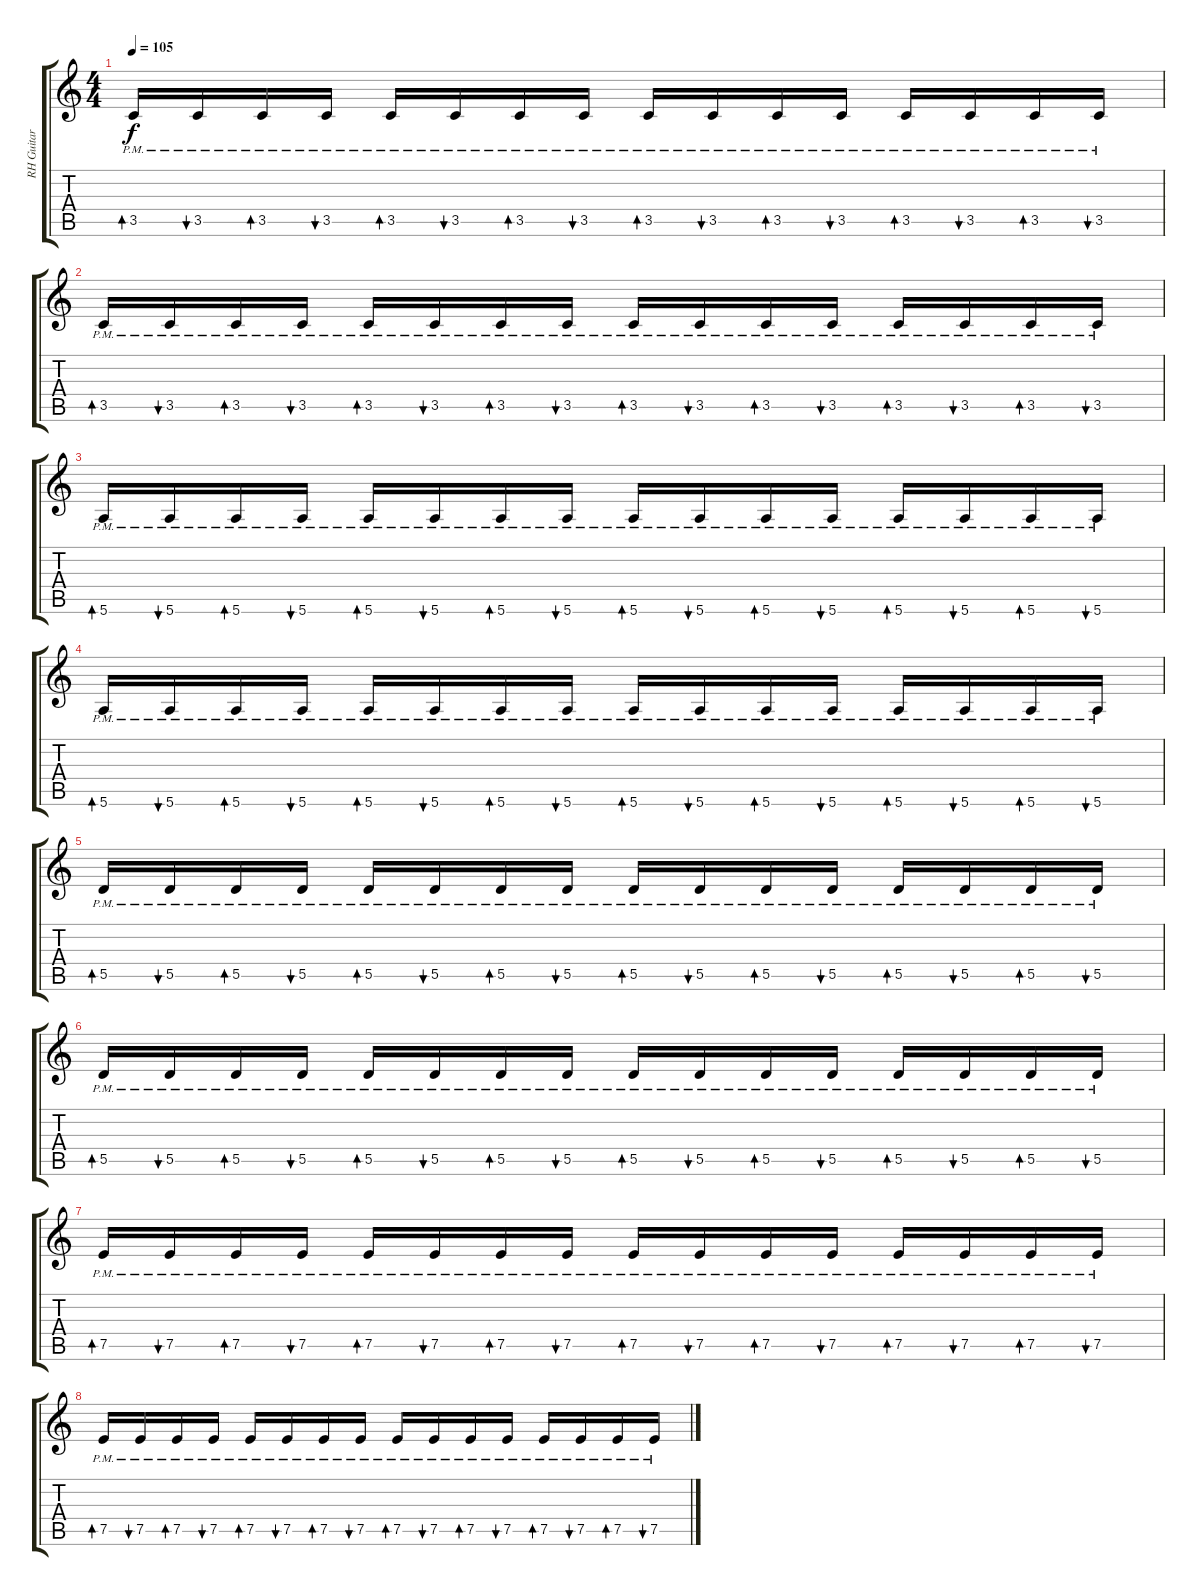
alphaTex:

\track ("RH Guitar" "RH Guitar") {instrument overdrivenguitar}
\staff {score tabs}
\tuning (E4 B3 G3 D3 A2 E2) {hide}
\ts (4 4)
\tempo 105
\clef g2
\ks c
3.5{pm}.16{bd 60 dy f} 3.5{pm}.16{bu 60} 3.5{pm}.16{bd 60} 3.5{pm}.16{bu 60} 3.5{pm}.16{bd 60} 3.5{pm}.16{bu 60} 3.5{pm}.16{bd 60} 3.5{pm}.16{bu 60} 3.5{pm}.16{bd 60} 3.5{pm}.16{bu 60} 3.5{pm}.16{bd 60} 3.5{pm}.16{bu 60} 3.5{pm}.16{bd 60} 3.5{pm}.16{bu 60} 3.5{pm}.16{bd 60} 3.5{pm}.16{bu 60} |
3.5{pm}.16{bd 60} 3.5{pm}.16{bu 60} 3.5{pm}.16{bd 60} 3.5{pm}.16{bu 60} 3.5{pm}.16{bd 60} 3.5{pm}.16{bu 60} 3.5{pm}.16{bd 60} 3.5{pm}.16{bu 60} 3.5{pm}.16{bd 60} 3.5{pm}.16{bu 60} 3.5{pm}.16{bd 60} 3.5{pm}.16{bu 60} 3.5{pm}.16{bd 60} 3.5{pm}.16{bu 60} 3.5{pm}.16{bd 60} 3.5{pm}.16{bu 60} |
5.6{pm}.16{bd 60} 5.6{pm}.16{bu 60} 5.6{pm}.16{bd 60} 5.6{pm}.16{bu 60} 5.6{pm}.16{bd 60} 5.6{pm}.16{bu 60} 5.6{pm}.16{bd 60} 5.6{pm}.16{bu 60} 5.6{pm}.16{bd 60} 5.6{pm}.16{bu 60} 5.6{pm}.16{bd 60} 5.6{pm}.16{bu 60} 5.6{pm}.16{bd 60} 5.6{pm}.16{bu 60} 5.6{pm}.16{bd 60} 5.6{pm}.16{bu 60} |
5.6{pm}.16{bd 60} 5.6{pm}.16{bu 60} 5.6{pm}.16{bd 60} 5.6{pm}.16{bu 60} 5.6{pm}.16{bd 60} 5.6{pm}.16{bu 60} 5.6{pm}.16{bd 60} 5.6{pm}.16{bu 60} 5.6{pm}.16{bd 60} 5.6{pm}.16{bu 60} 5.6{pm}.16{bd 60} 5.6{pm}.16{bu 60} 5.6{pm}.16{bd 60} 5.6{pm}.16{bu 60} 5.6{pm}.16{bd 60} 5.6{pm}.16{bu 60} |
5.5{pm}.16{bd 60} 5.5{pm}.16{bu 60} 5.5{pm}.16{bd 60} 5.5{pm}.16{bu 60} 5.5{pm}.16{bd 60} 5.5{pm}.16{bu 60} 5.5{pm}.16{bd 60} 5.5{pm}.16{bu 60} 5.5{pm}.16{bd 60} 5.5{pm}.16{bu 60} 5.5{pm}.16{bd 60} 5.5{pm}.16{bu 60} 5.5{pm}.16{bd 60} 5.5{pm}.16{bu 60} 5.5{pm}.16{bd 60} 5.5{pm}.16{bu 60} |
5.5{pm}.16{bd 60} 5.5{pm}.16{bu 60} 5.5{pm}.16{bd 60} 5.5{pm}.16{bu 60} 5.5{pm}.16{bd 60} 5.5{pm}.16{bu 60} 5.5{pm}.16{bd 60} 5.5{pm}.16{bu 60} 5.5{pm}.16{bd 60} 5.5{pm}.16{bu 60} 5.5{pm}.16{bd 60} 5.5{pm}.16{bu 60} 5.5{pm}.16{bd 60} 5.5{pm}.16{bu 60} 5.5{pm}.16{bd 60} 5.5{pm}.16{bu 60} |
7.5{pm}.16{bd 60} 7.5{pm}.16{bu 60} 7.5{pm}.16{bd 60} 7.5{pm}.16{bu 60} 7.5{pm}.16{bd 60} 7.5{pm}.16{bu 60} 7.5{pm}.16{bd 60} 7.5{pm}.16{bu 60} 7.5{pm}.16{bd 60} 7.5{pm}.16{bu 60} 7.5{pm}.16{bd 60} 7.5{pm}.16{bu 60} 7.5{pm}.16{bd 60} 7.5{pm}.16{bu 60} 7.5{pm}.16{bd 60} 7.5{pm}.16{bu 60} |
7.5{pm}.16{bd 60} 7.5{pm}.16{bu 60} 7.5{pm}.16{bd 60} 7.5{pm}.16{bu 60} 7.5{pm}.16{bd 60} 7.5{pm}.16{bu 60} 7.5{pm}.16{bd 60} 7.5{pm}.16{bu 60} 7.5{pm}.16{bd 60} 7.5{pm}.16{bu 60} 7.5{pm}.16{bd 60} 7.5{pm}.16{bu 60} 7.5{pm}.16{bd 60} 7.5{pm}.16{bu 60} 7.5{pm}.16{bd 60} 7.5{pm}.16{bu 60}
